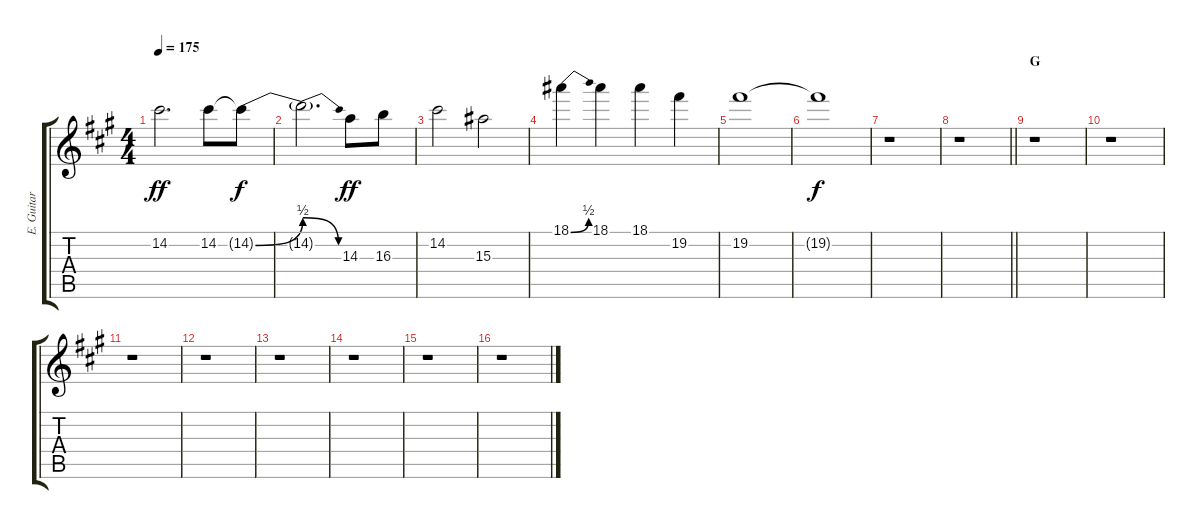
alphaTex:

\track ("E. Guitar V" "E. Guitar ") {instrument overdrivenguitar}
\staff {score tabs}
\tuning (E4 B3 G3 D3 A2 E2) {hide}
\ts (4 4)
\tempo 175
\clef g2
\ks a
14.2.2{d dy ff} 14.2.8 14.2{be (bend 0 0 60 2) t}.8{dy f} |
14.2{be (release 0 2 60 0) t}.2{d} 14.3.8{dy ff} 16.3.8 |
14.2.2 15.3.2 |
18.1{be (bend 0 0 60 2)}.4 18.1.4 18.1.4 19.2.4 |
19.2.1 |
19.2{t}.1{dy f} |
r.1 |
\barLineRight lightlight
r.1 |
\section ("" "G")
r.1 |
r.1 |
r.1 |
r.1 |
r.1 |
r.1 |
r.1 |
r.1
